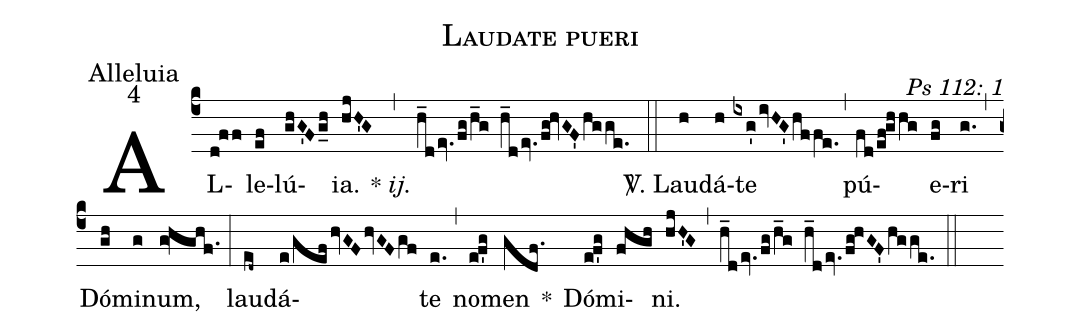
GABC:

name: Laudate pueri;
office-part: Alleluia;
mode: 4;
commentary: Ps 112: 1;
%%
(c4) AL(d!ff)le(ef)lú(ghG'F/g_h)ia.(hjH'G) {*} <i>ij.</i>(,) (h_dev.fg/h_g h_dev.fg!hvGF'/hgge.) (::)
<sp>V/</sp>. Lau(h)dá(h)te(ixg'/ivHG'/hffe.) (,) pú(fd/ef!ghhg)e(fg)ri(g.) (,) Dó(gh)mi(g)num,(g!hghf.) (:)
lau(ed~)dá(e/gef/hvGF/hvGF/gf)te(e.) (,) no(e!f'g)men(gdf.) *() Dó(e!f'g)mi(fhgh)ni.(hjH'G) (,) (h_dev.fg/h_g h_dev.fg!hGF'/hgge.) (::)
